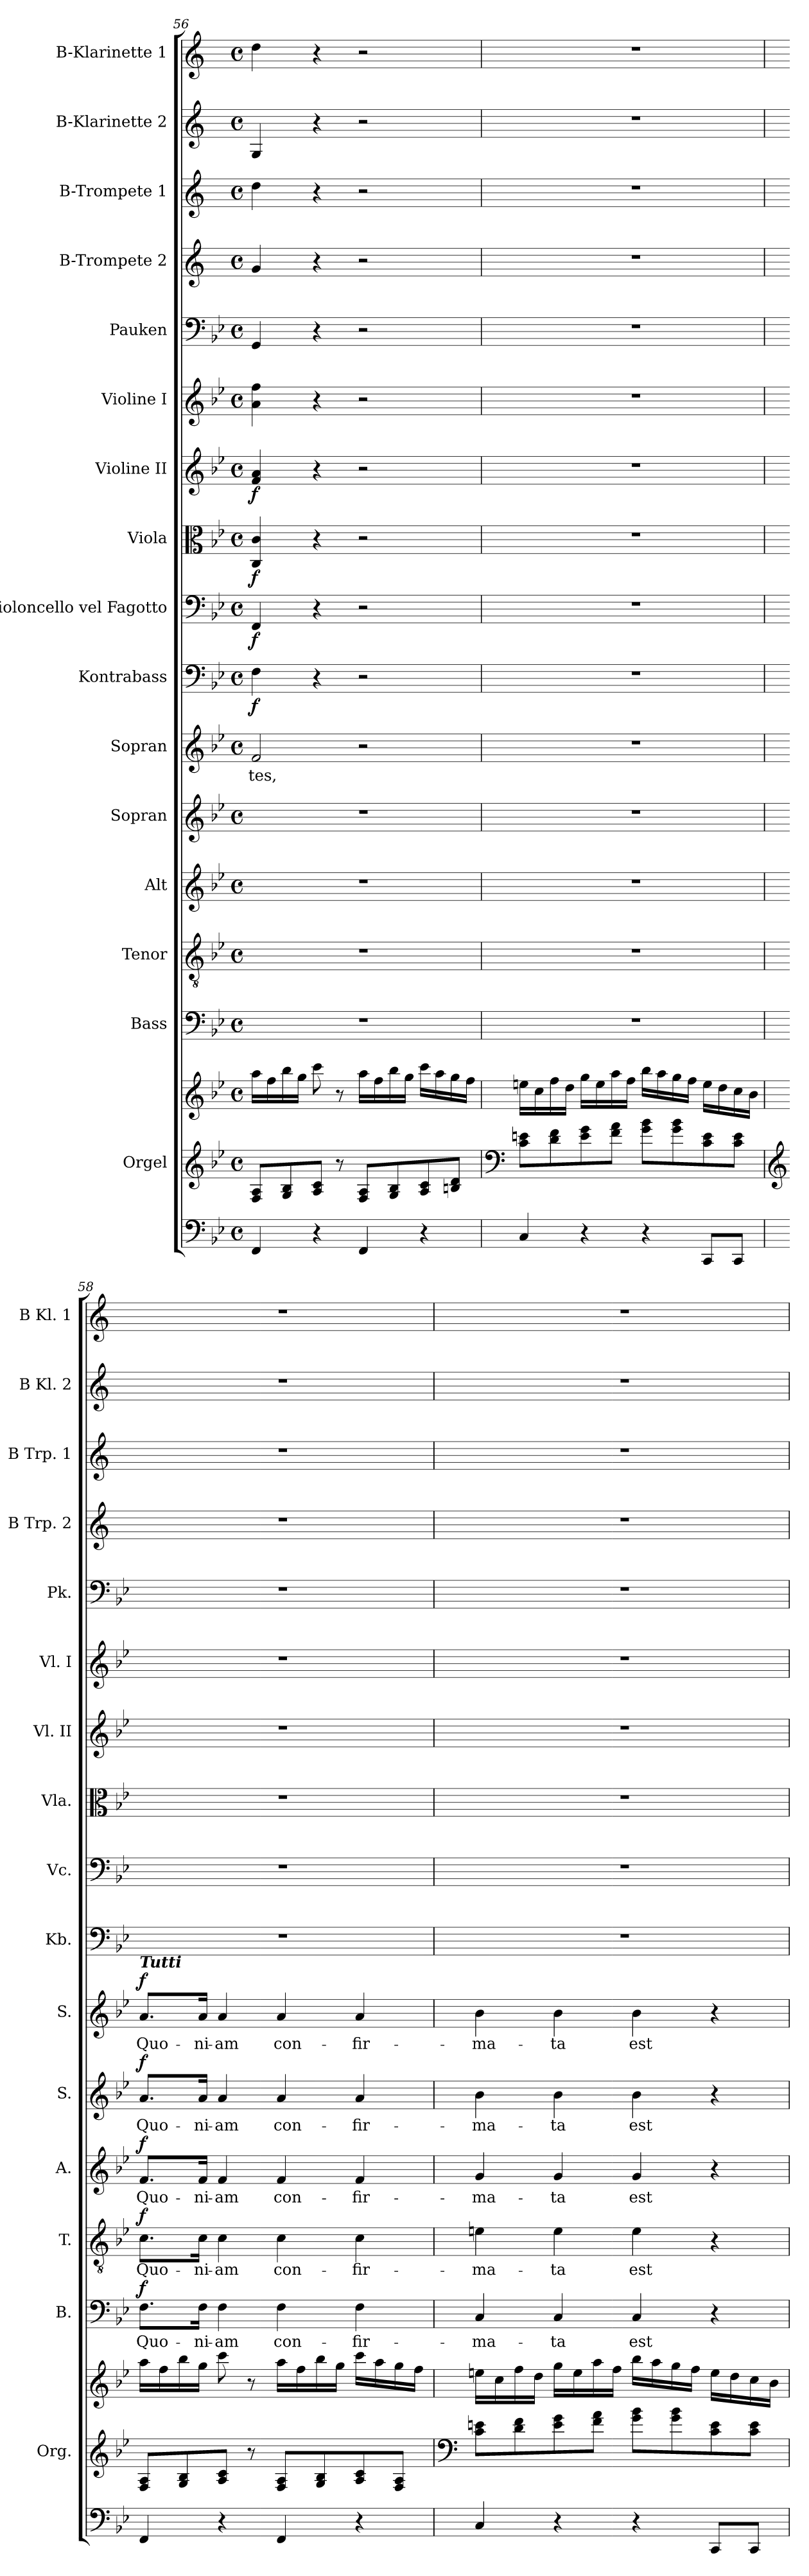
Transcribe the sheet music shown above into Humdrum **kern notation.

**kern	**kern	**kern	**kern	**text	**dynam	**kern	**text	**dynam	**kern	**text	**dynam	**kern	**text	**dynam	**kern	**text	**dynam	**kern	**dynam	**kern	**dynam	**kern	**dynam	**kern	**dynam	**kern	**kern	**kern	**kern	**kern	**kern
*part17	*part16	*part16	*part15	*part15	*part15	*part14	*part14	*part14	*part13	*part13	*part13	*part12	*part12	*part12	*part11	*part11	*part11	*part10	*part10	*part9	*part9	*part8	*part8	*part7	*part7	*part6	*part5	*part4	*part3	*part2	*part1
*staff18	*staff17	*staff16	*staff15	*staff15	*staff15	*staff14	*staff14	*staff14	*staff13	*staff13	*staff13	*staff12	*staff12	*staff12	*staff11	*staff11	*staff11	*staff10	*staff10	*staff9	*staff9	*staff8	*staff8	*staff7	*staff7	*staff6	*staff5	*staff4	*staff3	*staff2	*staff1
*	*I"Orgel	*	*I"Bass	*	*	*I"Tenor	*	*	*I"Alt	*	*	*I"Sopran	*	*	*I"Sopran	*	*	*I"Kontrabass	*	*I"Violoncello vel Fagotto	*	*I"Viola	*	*I"Violine II	*	*I"Violine I	*I"Pauken	*I"B-Trompete 2	*I"B-Trompete 1	*I"B-Klarinette 2	*I"B-Klarinette 1
*	*I'Org.	*	*I'B.	*	*	*I'T.	*	*	*I'A.	*	*	*I'S.	*	*	*I'S.	*	*	*I'Kb.	*	*I'Vc.	*	*I'Vla.	*	*I'Vl. II	*	*I'Vl. I	*I'Pk.	*I'B Trp. 2	*I'B Trp. 1	*I'B Kl. 2	*I'B Kl. 1
!!LO:PB:g=z
*clefF4	*clefG2	*clefG2	*clefF4	*	*	*clefGv2	*	*	*clefG2	*	*	*clefG2	*	*	*clefG2	*	*	*clefF4	*	*clefF4	*	*clefC3	*	*clefG2	*	*clefG2	*clefF4	*clefG2	*clefG2	*clefG2	*clefG2
*	*	*	*	*	*	*	*	*	*	*	*	*	*	*	*	*	*	*ITrd7c12	*	*	*	*	*	*	*	*	*	*ITrd1c2	*ITrd1c2	*ITrd1c2	*ITrd1c2
*k[b-e-]	*k[b-e-]	*k[b-e-]	*k[b-e-]	*	*	*k[b-e-]	*	*	*k[b-e-]	*	*	*k[b-e-]	*	*	*k[b-e-]	*	*	*k[b-e-]	*	*k[b-e-]	*	*k[b-e-]	*	*k[b-e-]	*	*k[b-e-]	*k[b-e-]	*k[b-e-]	*k[b-e-]	*k[b-e-]	*k[b-e-]
*B-:	*B-:	*B-:	*B-:	*	*	*B-:	*	*	*B-:	*	*	*B-:	*	*	*B-:	*	*	*B-:	*	*B-:	*	*B-:	*	*B-:	*	*B-:	*B-:	*B-:	*B-:	*B-:	*B-:
*M4/4	*M4/4	*M4/4	*M4/4	*	*	*M4/4	*	*	*M4/4	*	*	*M4/4	*	*	*M4/4	*	*	*M4/4	*	*M4/4	*	*M4/4	*	*M4/4	*	*M4/4	*M4/4	*M4/4	*M4/4	*M4/4	*M4/4
*met(c)	*met(c)	*met(c)	*met(c)	*	*	*met(c)	*	*	*met(c)	*	*	*met(c)	*	*	*met(c)	*	*	*met(c)	*	*met(c)	*	*met(c)	*	*met(c)	*	*met(c)	*met(c)	*met(c)	*met(c)	*met(c)	*met(c)
=56	=56	=56	=56	=56	=56	=56	=56	=56	=56	=56	=56	=56	=56	=56	=56	=56	=56	=56	=56	=56	=56	=56	=56	=56	=56	=56	=56	=56	=56	=56	=56
!	!	!	!	!	!	!	!	!	!	!	!	!	!	!	!	!LO:LY:b	!	!	!LO:DY:b	!	!LO:DY:b	!	!LO:DY:b	!	!LO:DY:b	!	!	!	!	!	!
4FF/	8F/ 8A/L	16aa\LL	1r	.	.	1r	.	.	1r	.	.	1r	.	.	2f/	-tes,	.	4FF\	f	4FF/	f	4C/ 4c/	f	4f/ 4a/	f	4a\ 4ff\	4GG/	4f/	4cc\	4F/	4cc\
.	.	16ff\	.	.	.	.	.	.	.	.	.	.	.	.	.	.	.	.	.	.	.	.	.	.	.	.	.	.	.	.	.
.	8G/ 8B-/	16bb-\	.	.	.	.	.	.	.	.	.	.	.	.	.	.	.	.	.	.	.	.	.	.	.	.	.	.	.	.	.
.	.	16gg\JJ	.	.	.	.	.	.	.	.	.	.	.	.	.	.	.	.	.	.	.	.	.	.	.	.	.	.	.	.	.
4r	8A/ 8c/J	8ccc\	.	.	.	.	.	.	.	.	.	.	.	.	.	.	.	4r	.	4r	.	4r	.	4r	.	4r	4r	4r	4r	4r	4r
.	8r	8r	.	.	.	.	.	.	.	.	.	.	.	.	.	.	.	.	.	.	.	.	.	.	.	.	.	.	.	.	.
4FF/	8F/ 8A/L	16aa\LL	.	.	.	.	.	.	.	.	.	.	.	.	2r	.	.	2r	.	2r	.	2r	.	2r	.	2r	2r	2r	2r	2r	2r
.	.	16ff\	.	.	.	.	.	.	.	.	.	.	.	.	.	.	.	.	.	.	.	.	.	.	.	.	.	.	.	.	.
.	8G/ 8B-/	16bb-\	.	.	.	.	.	.	.	.	.	.	.	.	.	.	.	.	.	.	.	.	.	.	.	.	.	.	.	.	.
.	.	16gg\JJ	.	.	.	.	.	.	.	.	.	.	.	.	.	.	.	.	.	.	.	.	.	.	.	.	.	.	.	.	.
4r	8A/ 8c/	16ccc\LL	.	.	.	.	.	.	.	.	.	.	.	.	.	.	.	.	.	.	.	.	.	.	.	.	.	.	.	.	.
.	.	16aa\	.	.	.	.	.	.	.	.	.	.	.	.	.	.	.	.	.	.	.	.	.	.	.	.	.	.	.	.	.
.	8Bn/ 8d/J	16gg\	.	.	.	.	.	.	.	.	.	.	.	.	.	.	.	.	.	.	.	.	.	.	.	.	.	.	.	.	.
.	.	16ff\JJ	.	.	.	.	.	.	.	.	.	.	.	.	.	.	.	.	.	.	.	.	.	.	.	.	.	.	.	.	.
=57	=57	=57	=57	=57	=57	=57	=57	=57	=57	=57	=57	=57	=57	=57	=57	=57	=57	=57	=57	=57	=57	=57	=57	=57	=57	=57	=57	=57	=57	=57	=57
*	*clefF4	*	*	*	*	*	*	*	*	*	*	*	*	*	*	*	*	*	*	*	*	*	*	*	*	*	*	*	*	*	*
4C/	8c\ 8en\L	16een\LL	1r	.	.	1r	.	.	1r	.	.	1r	.	.	1r	.	.	1r	.	1r	.	1r	.	1r	.	1r	1r	1r	1r	1r	1r
.	.	16cc\	.	.	.	.	.	.	.	.	.	.	.	.	.	.	.	.	.	.	.	.	.	.	.	.	.	.	.	.	.
.	8d\ 8f\	16ff\	.	.	.	.	.	.	.	.	.	.	.	.	.	.	.	.	.	.	.	.	.	.	.	.	.	.	.	.	.
.	.	16dd\JJ	.	.	.	.	.	.	.	.	.	.	.	.	.	.	.	.	.	.	.	.	.	.	.	.	.	.	.	.	.
4r	8e\ 8g\	16gg\LL	.	.	.	.	.	.	.	.	.	.	.	.	.	.	.	.	.	.	.	.	.	.	.	.	.	.	.	.	.
.	.	16ee\	.	.	.	.	.	.	.	.	.	.	.	.	.	.	.	.	.	.	.	.	.	.	.	.	.	.	.	.	.
.	8f\ 8a\J	16aa\	.	.	.	.	.	.	.	.	.	.	.	.	.	.	.	.	.	.	.	.	.	.	.	.	.	.	.	.	.
.	.	16ff\JJ	.	.	.	.	.	.	.	.	.	.	.	.	.	.	.	.	.	.	.	.	.	.	.	.	.	.	.	.	.
4r	8g\ 8b-\L	16bb-\LL	.	.	.	.	.	.	.	.	.	.	.	.	.	.	.	.	.	.	.	.	.	.	.	.	.	.	.	.	.
.	.	16aa\	.	.	.	.	.	.	.	.	.	.	.	.	.	.	.	.	.	.	.	.	.	.	.	.	.	.	.	.	.
.	8g\ 8b-\	16gg\	.	.	.	.	.	.	.	.	.	.	.	.	.	.	.	.	.	.	.	.	.	.	.	.	.	.	.	.	.
.	.	16ff\JJ	.	.	.	.	.	.	.	.	.	.	.	.	.	.	.	.	.	.	.	.	.	.	.	.	.	.	.	.	.
8CC/L	8c\ 8e\	16ee\LL	.	.	.	.	.	.	.	.	.	.	.	.	.	.	.	.	.	.	.	.	.	.	.	.	.	.	.	.	.
.	.	16dd\	.	.	.	.	.	.	.	.	.	.	.	.	.	.	.	.	.	.	.	.	.	.	.	.	.	.	.	.	.
8CC/J	8c\ 8e\J	16cc\	.	.	.	.	.	.	.	.	.	.	.	.	.	.	.	.	.	.	.	.	.	.	.	.	.	.	.	.	.
.	.	16b-\JJ	.	.	.	.	.	.	.	.	.	.	.	.	.	.	.	.	.	.	.	.	.	.	.	.	.	.	.	.	.
=58	=58	=58	=58	=58	=58	=58	=58	=58	=58	=58	=58	=58	=58	=58	=58	=58	=58	=58	=58	=58	=58	=58	=58	=58	=58	=58	=58	=58	=58	=58	=58
*	*clefG2	*	*	*	*	*	*	*	*	*	*	*	*	*	*	*	*	*	*	*	*	*	*	*	*	*	*	*	*	*	*
!	!	!	!	!	!	!	!	!	!	!	!	!	!	!	!LO:TX:a:Bi:t=Tutti	!	!	!	!	!	!	!	!	!	!	!	!	!	!	!	!
!	!	!	!	!LO:LY:b	!LO:DY:a	!	!LO:LY:b	!LO:DY:a	!	!LO:LY:b	!LO:DY:a	!	!LO:LY:b	!LO:DY:a	!	!LO:LY:b	!LO:DY:a	!	!	!	!	!	!	!	!	!	!	!	!	!	!
4FF/	8F/ 8A/L	16aa\LL	8.F\L	Quo-	f	8.c\L	Quo-	f	8.f/L	Quo-	f	8.a/L	Quo-	f	8.a/L	Quo-	f	1r	.	1r	.	1r	.	1r	.	1r	1r	1r	1r	1r	1r
.	.	16ff\	.	.	.	.	.	.	.	.	.	.	.	.	.	.	.	.	.	.	.	.	.	.	.	.	.	.	.	.	.
.	8G/ 8B-/	16bb-\	.	.	.	.	.	.	.	.	.	.	.	.	.	.	.	.	.	.	.	.	.	.	.	.	.	.	.	.	.
!	!	!	!	!LO:LY:b	!	!	!LO:LY:b	!	!	!LO:LY:b	!	!	!LO:LY:b	!	!	!LO:LY:b	!	!	!	!	!	!	!	!	!	!	!	!	!	!	!
.	.	16gg\JJ	16F\Jk	-ni-	.	16c\Jk	-ni-	.	16f/Jk	-ni-	.	16a/Jk	-ni-	.	16a/Jk	-ni-	.	.	.	.	.	.	.	.	.	.	.	.	.	.	.
!	!	!	!	!LO:LY:b	!	!	!LO:LY:b	!	!	!LO:LY:b	!	!	!LO:LY:b	!	!	!LO:LY:b	!	!	!	!	!	!	!	!	!	!	!	!	!	!	!
4r	8A/ 8c/J	8ccc\	4F\	-am	.	4c\	-am	.	4f/	-am	.	4a/	-am	.	4a/	-am	.	.	.	.	.	.	.	.	.	.	.	.	.	.	.
.	8r	8r	.	.	.	.	.	.	.	.	.	.	.	.	.	.	.	.	.	.	.	.	.	.	.	.	.	.	.	.	.
!	!	!	!	!LO:LY:b	!	!	!LO:LY:b	!	!	!LO:LY:b	!	!	!LO:LY:b	!	!	!LO:LY:b	!	!	!	!	!	!	!	!	!	!	!	!	!	!	!
4FF/	8F/ 8A/L	16aa\LL	4F\	con-	.	4c\	con-	.	4f/	con-	.	4a/	con-	.	4a/	con-	.	.	.	.	.	.	.	.	.	.	.	.	.	.	.
.	.	16ff\	.	.	.	.	.	.	.	.	.	.	.	.	.	.	.	.	.	.	.	.	.	.	.	.	.	.	.	.	.
.	8G/ 8B-/	16bb-\	.	.	.	.	.	.	.	.	.	.	.	.	.	.	.	.	.	.	.	.	.	.	.	.	.	.	.	.	.
.	.	16gg\JJ	.	.	.	.	.	.	.	.	.	.	.	.	.	.	.	.	.	.	.	.	.	.	.	.	.	.	.	.	.
!	!	!	!	!LO:LY:b	!	!	!LO:LY:b	!	!	!LO:LY:b	!	!	!LO:LY:b	!	!	!LO:LY:b	!	!	!	!	!	!	!	!	!	!	!	!	!	!	!
4r	8A/ 8c/	16ccc\LL	4F\	-fir-	.	4c\	-fir-	.	4f/	-fir-	.	4a/	-fir-	.	4a/	-fir-	.	.	.	.	.	.	.	.	.	.	.	.	.	.	.
.	.	16aa\	.	.	.	.	.	.	.	.	.	.	.	.	.	.	.	.	.	.	.	.	.	.	.	.	.	.	.	.	.
.	8F/ 8A/J	16gg\	.	.	.	.	.	.	.	.	.	.	.	.	.	.	.	.	.	.	.	.	.	.	.	.	.	.	.	.	.
.	.	16ff\JJ	.	.	.	.	.	.	.	.	.	.	.	.	.	.	.	.	.	.	.	.	.	.	.	.	.	.	.	.	.
=59	=59	=59	=59	=59	=59	=59	=59	=59	=59	=59	=59	=59	=59	=59	=59	=59	=59	=59	=59	=59	=59	=59	=59	=59	=59	=59	=59	=59	=59	=59	=59
*	*clefF4	*	*	*	*	*	*	*	*	*	*	*	*	*	*	*	*	*	*	*	*	*	*	*	*	*	*	*	*	*	*
!	!	!	!	!LO:LY:b	!	!	!LO:LY:b	!	!	!LO:LY:b	!	!	!LO:LY:b	!	!	!LO:LY:b	!	!	!	!	!	!	!	!	!	!	!	!	!	!	!
4C/	8c\ 8en\L	16een\LL	4C/	-ma-	.	4en\	-ma-	.	4g/	-ma-	.	4b-\	-ma-	.	4b-\	-ma-	.	1r	.	1r	.	1r	.	1r	.	1r	1r	1r	1r	1r	1r
.	.	16cc\	.	.	.	.	.	.	.	.	.	.	.	.	.	.	.	.	.	.	.	.	.	.	.	.	.	.	.	.	.
.	8d\ 8f\	16ff\	.	.	.	.	.	.	.	.	.	.	.	.	.	.	.	.	.	.	.	.	.	.	.	.	.	.	.	.	.
.	.	16dd\JJ	.	.	.	.	.	.	.	.	.	.	.	.	.	.	.	.	.	.	.	.	.	.	.	.	.	.	.	.	.
!	!	!	!	!LO:LY:b	!	!	!LO:LY:b	!	!	!LO:LY:b	!	!	!LO:LY:b	!	!	!LO:LY:b	!	!	!	!	!	!	!	!	!	!	!	!	!	!	!
4r	8e\ 8g\	16gg\LL	4C/	-ta	.	4e\	-ta	.	4g/	-ta	.	4b-\	-ta	.	4b-\	-ta	.	.	.	.	.	.	.	.	.	.	.	.	.	.	.
.	.	16ee\	.	.	.	.	.	.	.	.	.	.	.	.	.	.	.	.	.	.	.	.	.	.	.	.	.	.	.	.	.
.	8f\ 8a\J	16aa\	.	.	.	.	.	.	.	.	.	.	.	.	.	.	.	.	.	.	.	.	.	.	.	.	.	.	.	.	.
.	.	16ff\JJ	.	.	.	.	.	.	.	.	.	.	.	.	.	.	.	.	.	.	.	.	.	.	.	.	.	.	.	.	.
!	!	!	!	!LO:LY:b	!	!	!LO:LY:b	!	!	!LO:LY:b	!	!	!LO:LY:b	!	!	!LO:LY:b	!	!	!	!	!	!	!	!	!	!	!	!	!	!	!
4r	8g\ 8b-\L	16bb-\LL	4C/	est	.	4e\	est	.	4g/	est	.	4b-\	est	.	4b-\	est	.	.	.	.	.	.	.	.	.	.	.	.	.	.	.
.	.	16aa\	.	.	.	.	.	.	.	.	.	.	.	.	.	.	.	.	.	.	.	.	.	.	.	.	.	.	.	.	.
.	8g\ 8b-\	16gg\	.	.	.	.	.	.	.	.	.	.	.	.	.	.	.	.	.	.	.	.	.	.	.	.	.	.	.	.	.
.	.	16ff\JJ	.	.	.	.	.	.	.	.	.	.	.	.	.	.	.	.	.	.	.	.	.	.	.	.	.	.	.	.	.
8CC/L	8c\ 8e\	16ee\LL	4r	.	.	4r	.	.	4r	.	.	4r	.	.	4r	.	.	.	.	.	.	.	.	.	.	.	.	.	.	.	.
.	.	16dd\	.	.	.	.	.	.	.	.	.	.	.	.	.	.	.	.	.	.	.	.	.	.	.	.	.	.	.	.	.
8CC/J	8c\ 8e\J	16cc\	.	.	.	.	.	.	.	.	.	.	.	.	.	.	.	.	.	.	.	.	.	.	.	.	.	.	.	.	.
.	.	16b-\JJ	.	.	.	.	.	.	.	.	.	.	.	.	.	.	.	.	.	.	.	.	.	.	.	.	.	.	.	.	.
=	=	=	=	=	=	=	=	=	=	=	=	=	=	=	=	=	=	=	=	=	=	=	=	=	=	=	=	=	=	=	=
*-	*-	*-	*-	*-	*-	*-	*-	*-	*-	*-	*-	*-	*-	*-	*-	*-	*-	*-	*-	*-	*-	*-	*-	*-	*-	*-	*-	*-	*-	*-	*-
